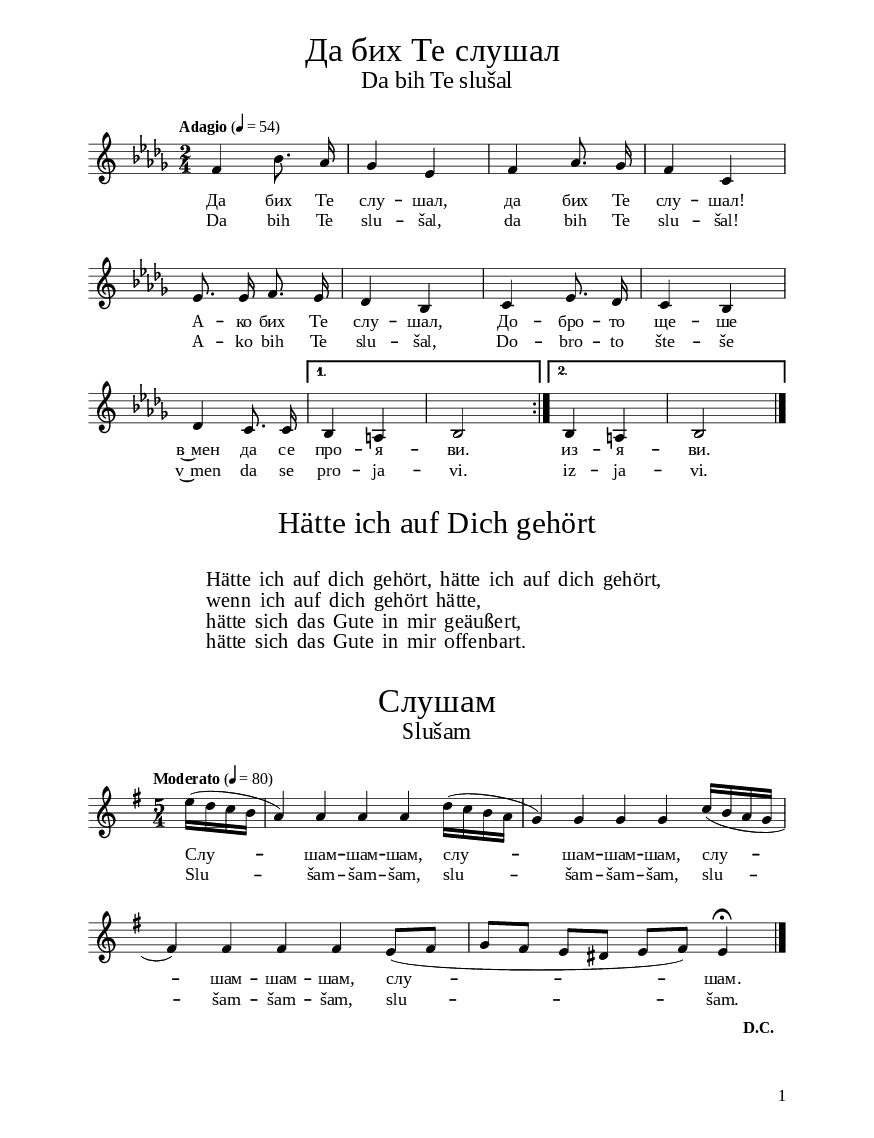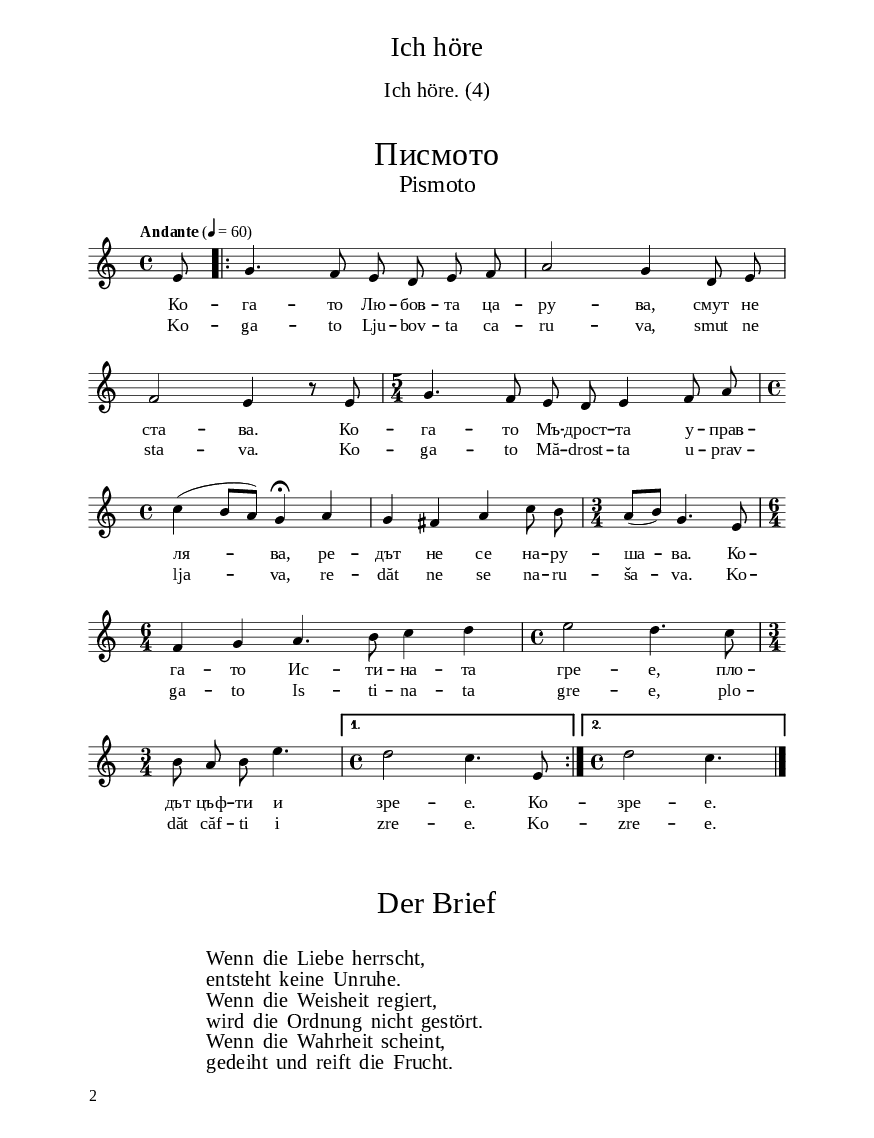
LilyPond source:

\version "2.24.2"

% include paper part and global functions
\include "include/globals.ily"

\bookpart {
  \label #'ref174_1
  \tocItem \markup "Да бих Тe слушал – Da bih Te slušal"
  \include "include/bookpart-paper.ily"
  \score {
    \include "include/score-layout.ily"

    \new Voice \absolute {
      \clef treble
      \key bes \minor
      \time 2/4
      \tempoFunc "Adagio" 4 "54"
      \autoBeamOff
      \repeat volta 2 {
        f'4 bes'8. as'16 | % 2
        ges'4 es'4 | % 3
        f'4 as'8. ges'16 | % 4
        f'4 c'4 \break | % 5
        es'8. es'16 f'8. es'16 | % 6
        des'4 bes4 | % 7
        c'4 es'8. des'16 | % 8
        c'4 bes4 \break | % 9
        des'4 c'8. c'16 |
      }
      \alternative {
        {
          bes4 a4 | % 11
          bes2
        }
        {
          bes4 a4 | % 11
          bes2 \bar "|."
        }
      }
    }

    \addlyrics {
      Да бих Те
      слу -- шал, да бих Те слу -- шал! А -- ко бих
      Те слу -- шал, До -- бро -- то ще -- ше в~мен да
      се про -- я -- ви. из -- я -- ви.}
      \addlyrics {
        Da bih Te
        slu -- šal, da bih Te slu -- šal! A -- ko bih
        Te slu -- šal, Do -- bro -- to šte -- še v~men da
        se pro -- ja -- vi. iz -- ja -- vi.}

        \header {
          title = \titleFunc "Да бих Тe слушал " "Da bih Te slušal"
        }

        \midi{}

      } % score




      % include foreign translation(s) of the song
      \version "2.20.0"

\markup \fill-line { \fontsize #6 "Hätte ich auf Dich gehört" }
\markup \null
\markup \null
\markup \fontsize #+2.5 {
  \hspace #10
  \override #'(baseline-skip . 2)

  \column {
    \line { " " }

\line { " " Hätte ich auf dich gehört, hätte ich auf dich gehört,}

\line { " " wenn ich auf dich gehört hätte,}

\line { " " hätte sich das Gute in mir geäußert, }

\line { " " hätte sich das Gute in mir offenbart.}

  }
}

      \markup \empty-two


      \label #'ref174_2
      \tocItem \markup "Слушам – Slušam"
      \include "include/bookpart-paper.ily"
      \score {
        \include "include/score-layout.ily"
        \new Voice \absolute {
          \clef treble
          \key e \minor
          \time 5/4
          \tempoFunc "Moderato" 4 "80"
          \autoBeamOff
          \partial 4
          e''16 ( [  d''16  c''16  b'16 ] | % 2
          a'4 ) a'4 a'4 a'4  d''16 (
          [  c''16  b'16  a'16 ] | % 3
          g'4 ) g'4 g'4 g'4 c''16 ( [
          b'16 a'16 g'16 ] \break | % 4
          fis'4 ) fis'4 fis'4 fis'4 e'8
          ( [ fis'8 ] | % 5
          g'8 [ fis'8 ] e'8 [ dis'8 ] \stemUp
          e'8 [ fis'8 ])  e'4 ^\fermata  \bar "|."
        }

        \addlyrics {
          Слу --    шам -- шам --
          шам, слу --    шам --
          шам -- шам, слу --
          шам -- шам -- шам, слу --
          шам.}
          \addlyrics {
            Slu --    šam -- šam --
            šam, slu --    šam --
            šam -- šam, slu --
            šam -- šam -- šam, slu --
            šam.}


            \header {
              title = \titleFunc "Слушам" "Slušam"
            }

            \midi{}

          } % score

          \markup \dc-one "D.C."
          \pageBreak

          % include foreign translation(s) of the song
          \version "2.24.0"

\markup \fill-line { \fontsize #deTitleFontSize "Ich höre" }
\markup \null
\markup \null
\markup \fontsize #deCoupletFontSize {
  \hspace #28
  \override #`(baseline-skip . ,deCoupletBaselineSkip)

  \column {
    
     \line { " Ich höre. (4)" }



  }
}

          \markup \empty-two

          \label #'ref175
          \tocItem \markup "Писмото – Pismoto "
          \include "include/bookpart-paper.ily"
          \score {
            \include "include/score-layout.ily"

            \new Voice \absolute {
              \clef treble
              \key c \major
              \time 4/4
              \tempoFunc "Andante" 4 "60"
              \autoBeamOff
              \partial 8
              e'8 \repeat volta 2 {
                | % 2
                g'4.  f'8  e'8  d'8  e'8
                f'8 | % 3
                a'2  g'4  d'8  e'8 \break| % 4
                f'2  e'4 r8  e'8  | % 5
                \time 5/4  | % 5
                g'4.  f'8  e'8  d'8  e'4
                f'8  a'8 | % 6
                \time 4/4  \break| % 6
                c''4 (  b'8 [  a'8 ])   g'4
                ^\fermata  a'4  | % 7
                g'4  fis'4  a'4  c''8
                b'8 | % 8
                \time 3/4  | % 8
                a'8 ( [  b'8 ])  g'4.  e'8  \break| % 9
                \time 6/4  | % 9
                f'4  g'4  a'4.  b'8  c''4
                d''4 |
                \time 4/4  |
                e''2  d''4.  c''8 \break | % 11
                \time 3/4  | % 11
                b'8  a'8  b'8  e''4. |
              }

              \alternative {
                {
                  % 12
                  \time 4/4  % 12
                  d''2  c''4.  e'8 |
                }
                {
                  \time 4/4 d''2  c''4. \bar "|."
                }
              }
            }

            \addlyrics {
              Ко -- га -- то Лю -- бов -- та ца --
              ру -- ва, смут не ста -- ва. Ко --
              га -- то Мъ -- дрост -- та у -- прав
              -- ля -- ва, ре -- дът не се
              на -- ру -- ша -- ва. Ко -- га --
              то Ис -- ти -- на -- та гре -- е,
              пло -- дът цъф -- ти и зре -- е.
              Ко -- зре -- е.}
              \addlyrics {
                Ko -- ga -- to Lju -- bov -- ta ca --
                ru -- va, smut ne sta -- va. Ko --
                ga -- to Mă -- drost -- ta u -- prav
                -- lja -- va, re -- dăt ne se
                na -- ru -- ša -- va. Ko -- ga --
                to Is -- ti -- na -- ta gre -- e,
                plo -- dăt căf -- ti i zre -- e.
                Ko -- zre -- e.}

                \header {
                  title = \titleFunc "Писмото" "Pismoto"
                }

                \midi{}

              } % score
              \markup \empty-one


              % include foreign translation(s) of the song
              \version "2.20.0"

\markup \fill-line { \fontsize #6 "Der Brief" }
\markup \null
\markup \null
\markup \fontsize #+2.5 {
  \hspace #10
  \override #'(baseline-skip . 2)

  \column {
    \line { " " }

 \line { " "Wenn die Liebe herrscht, }

 \line { " "entsteht keine Unruhe. }

 \line { " "Wenn die Weisheit regiert, }

 \line { " "wird die Ordnung nicht gestört.}

 \line { " "Wenn die Wahrheit scheint, }

 \line { " "gedeiht und reift die Frucht. }

  }
}


            } % bookpart


